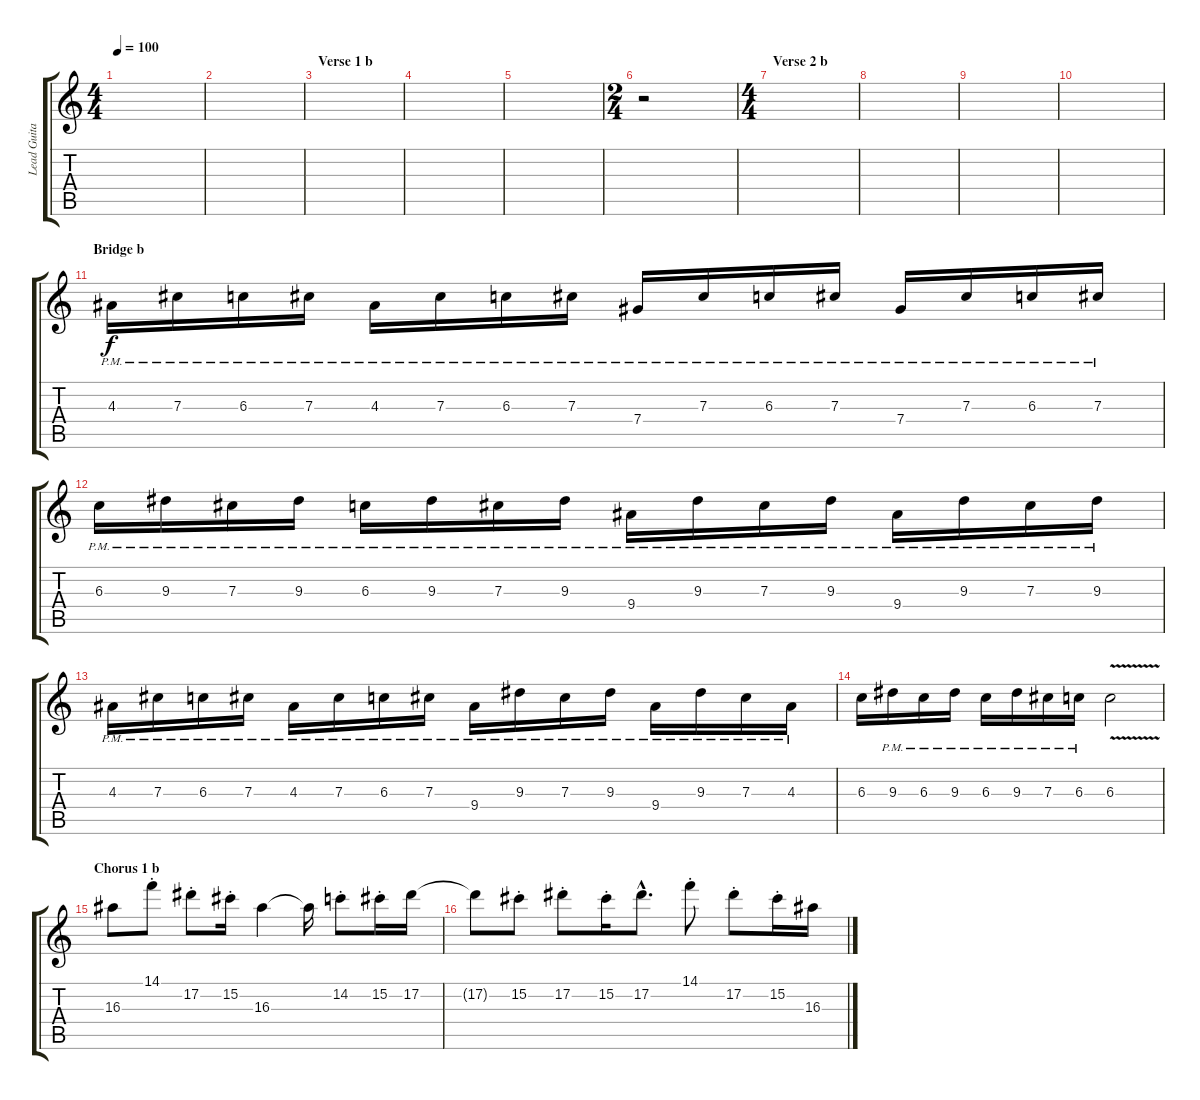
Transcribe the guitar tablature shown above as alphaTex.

\track ("Lead Guitar" "Lead Guita") {instrument distortionguitar}
\staff {score tabs}
\tuning (Eb4 Bb3 Gb3 Db3 Ab2 Eb2) {hide}
\ts (4 4)
\tempo 100
\clef g2
\ks c
|
|
\section ("" "Verse 1 b")
|
|
|
\ts (2 4)
r.2 |
\ts (4 4)
\section ("" "Verse 2 b")
|
|
|
|
\section ("" "Bridge b")
4.3{pm}.16{volume 14} 7.3{pm}.16 6.3{pm}.16 7.3{pm}.16 4.3{pm}.16 7.3{pm}.16 6.3{pm}.16 7.3{pm}.16 7.4{pm}.16 7.3{pm}.16 6.3{pm}.16 7.3{pm}.16 7.4{pm}.16 7.3{pm}.16 6.3{pm}.16 7.3{pm}.16 |
6.3{pm}.16 9.3{pm}.16 7.3{pm}.16 9.3{pm}.16 6.3{pm}.16 9.3{pm}.16 7.3{pm}.16 9.3{pm}.16 9.4{pm}.16 9.3{pm}.16 7.3{pm}.16 9.3{pm}.16 9.4{pm}.16 9.3{pm}.16 7.3{pm}.16 9.3{pm}.16 |
4.3{pm}.16 7.3{pm}.16 6.3{pm}.16 7.3{pm}.16 4.3{pm}.16 7.3{pm}.16 6.3{pm}.16 7.3{pm}.16 9.4{pm}.16 9.3{pm}.16 7.3{pm}.16 9.3{pm}.16 9.4{pm}.16 9.3{pm}.16 7.3{pm}.16 4.3{pm}.16 |
6.3.16 9.3{pm}.16 6.3{pm}.16 9.3{pm}.16 6.3{pm}.16 9.3{pm}.16 7.3{pm}.16 6.3{pm}.16 6.3{v}.2{volume 16 instrument guitarharmonics} |
\section ("" "Chorus 1 b")
16.3.8{instrument distortionguitar} 14.1{st}.8 17.2{st}.8 15.2{st}.16 16.3.4 16.3{t}.16 14.2{st}.8 15.2{st}.16 17.2.16 |
17.2{t}.8 15.2{st}.8 17.2{st}.8 15.2{st}.16 17.2{hac}.8{d} 14.1{st}.8 17.2{st}.8 15.2{st}.16 16.3.16
